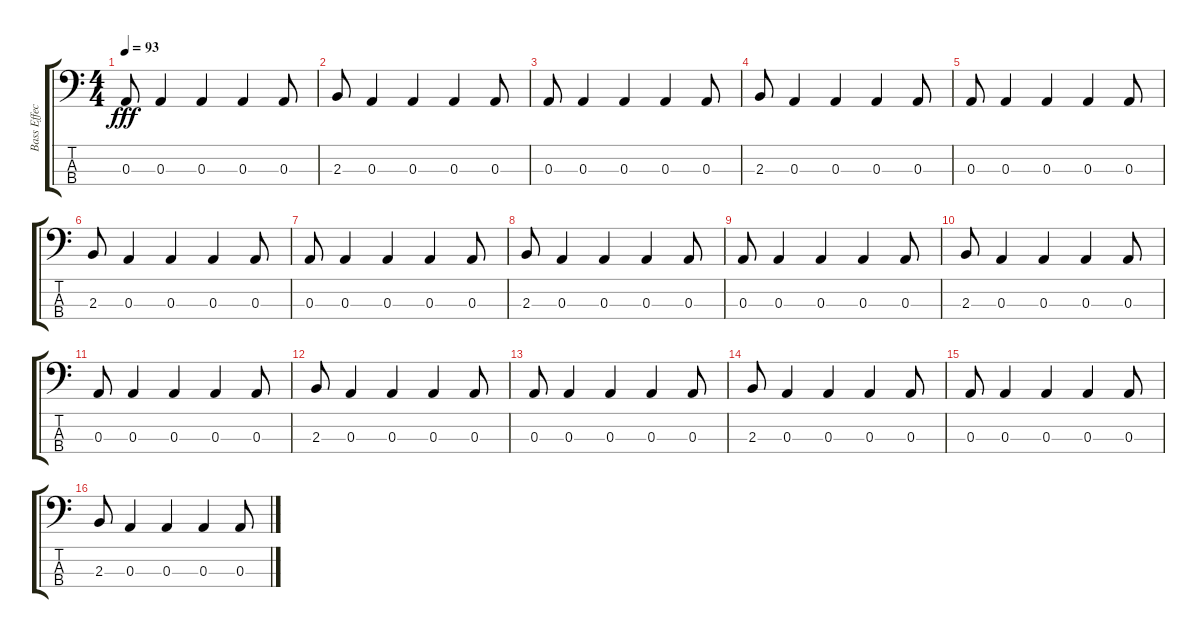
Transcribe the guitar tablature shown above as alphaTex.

\track ("Bass Effect" "Bass Effec") {instrument fretlessbass}
\staff {score tabs}
\tuning (G2 D2 A1 E1) {hide}
\ts (4 4)
\tempo 93
\clef f4
\ks c
0.3.8{dy fff} 0.3.4 0.3.4 0.3.4 0.3.8 |
2.3.8 0.3.4 0.3.4 0.3.4 0.3.8 |
0.3.8 0.3.4 0.3.4 0.3.4 0.3.8 |
2.3.8 0.3.4 0.3.4 0.3.4 0.3.8 |
0.3.8 0.3.4 0.3.4 0.3.4 0.3.8 |
2.3.8 0.3.4 0.3.4 0.3.4 0.3.8 |
0.3.8 0.3.4 0.3.4 0.3.4 0.3.8 |
2.3.8 0.3.4 0.3.4 0.3.4 0.3.8 |
0.3.8 0.3.4 0.3.4 0.3.4 0.3.8 |
2.3.8 0.3.4 0.3.4 0.3.4 0.3.8 |
0.3.8 0.3.4 0.3.4 0.3.4 0.3.8 |
2.3.8 0.3.4 0.3.4 0.3.4 0.3.8 |
0.3.8 0.3.4 0.3.4 0.3.4 0.3.8 |
2.3.8 0.3.4 0.3.4 0.3.4 0.3.8 |
0.3.8 0.3.4 0.3.4 0.3.4 0.3.8 |
2.3.8 0.3.4 0.3.4 0.3.4 0.3.8
